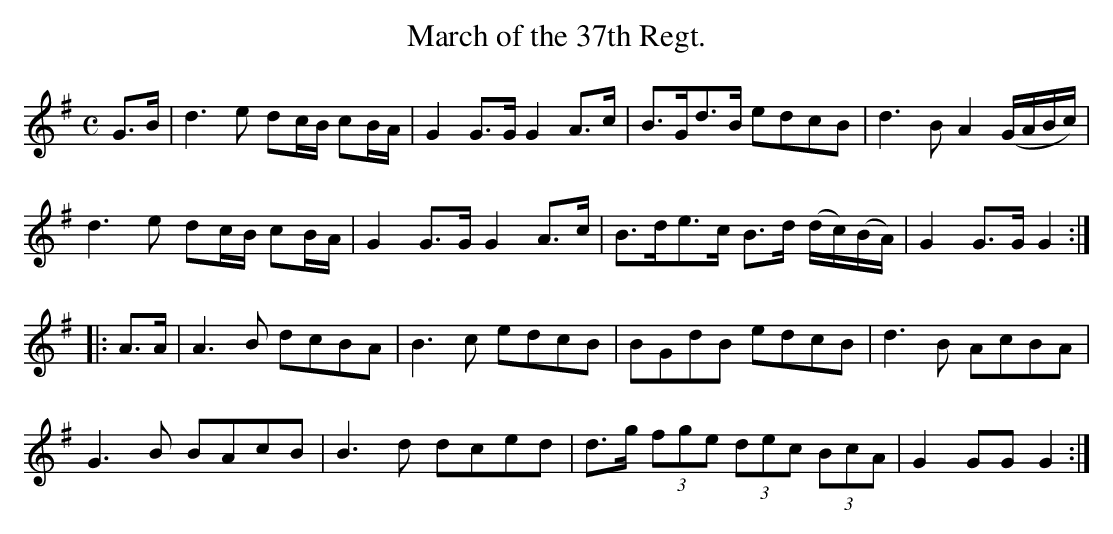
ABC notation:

X:1
T:March of the 37th Regt.
M:C
K:G major
G>B|\
d3e dc/B/ cB/A/| G2G>G G2A>c| B>Gd>B edcB| d3B A2(G/A/B/c/)|
d3e dc/B/ cB/A/| G2G>G G2A>c| B>de>c B>d (d/c/)(B/A/)| G2G>G G2::
A>A|\
A3B dcBA| B3c edcB| BGdB edcB| d3B AcBA|
G3B BAcB| B3d dced| d>g (3fge (3dec (3BcA| G2GG G2:|
